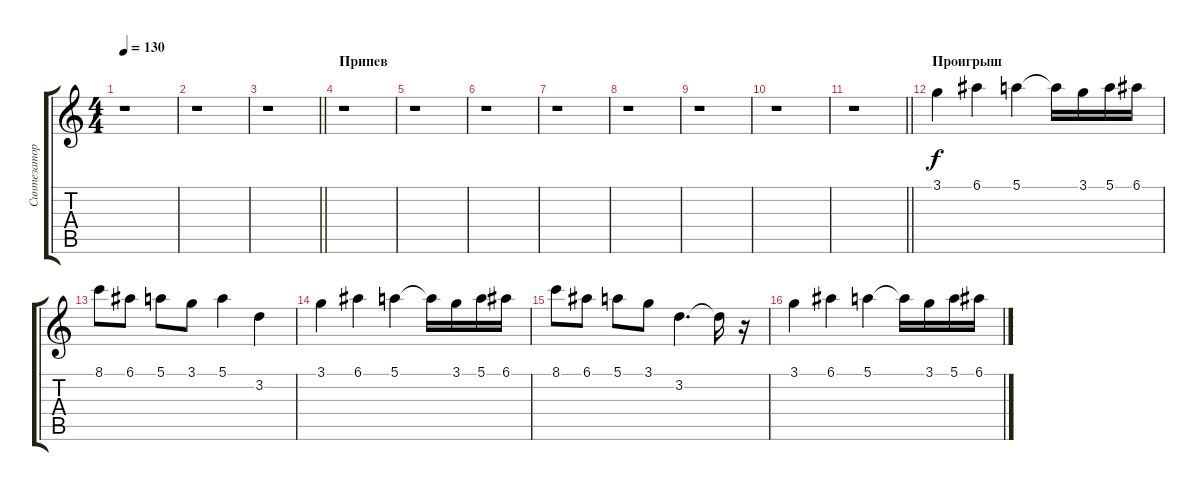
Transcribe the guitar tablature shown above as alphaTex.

\track ("Синтезатор" "Синтезатор") {instrument contrabass}
\staff {score tabs}
\tuning (E4 B3 G3 D3 A2 E2) {hide}
\ts (4 4)
\tempo 130
\clef g2
\ks c
r.1{dy mp} |
r.1 |
\barLineRight lightlight
r.1 |
\section ("" "Припев")
r.1 |
r.1 |
r.1 |
r.1 |
r.1 |
r.1 |
r.1 |
\barLineRight lightlight
r.1 |
\section ("" "Проигрыш")
3.1.4{dy f} 6.1.4 5.1.4 5.1{t}.16 3.1.16 5.1.16 6.1.16 |
8.1.8 6.1.8 5.1.8 3.1.8 5.1.4 3.2.4 |
3.1.4 6.1.4 5.1.4 5.1{t}.16 3.1.16 5.1.16 6.1.16 |
8.1.8 6.1.8 5.1.8 3.1.8 3.2.4{d} 3.2{t}.16 r.16 |
3.1.4 6.1.4 5.1.4 5.1{t}.16 3.1.16 5.1.16 6.1.16
